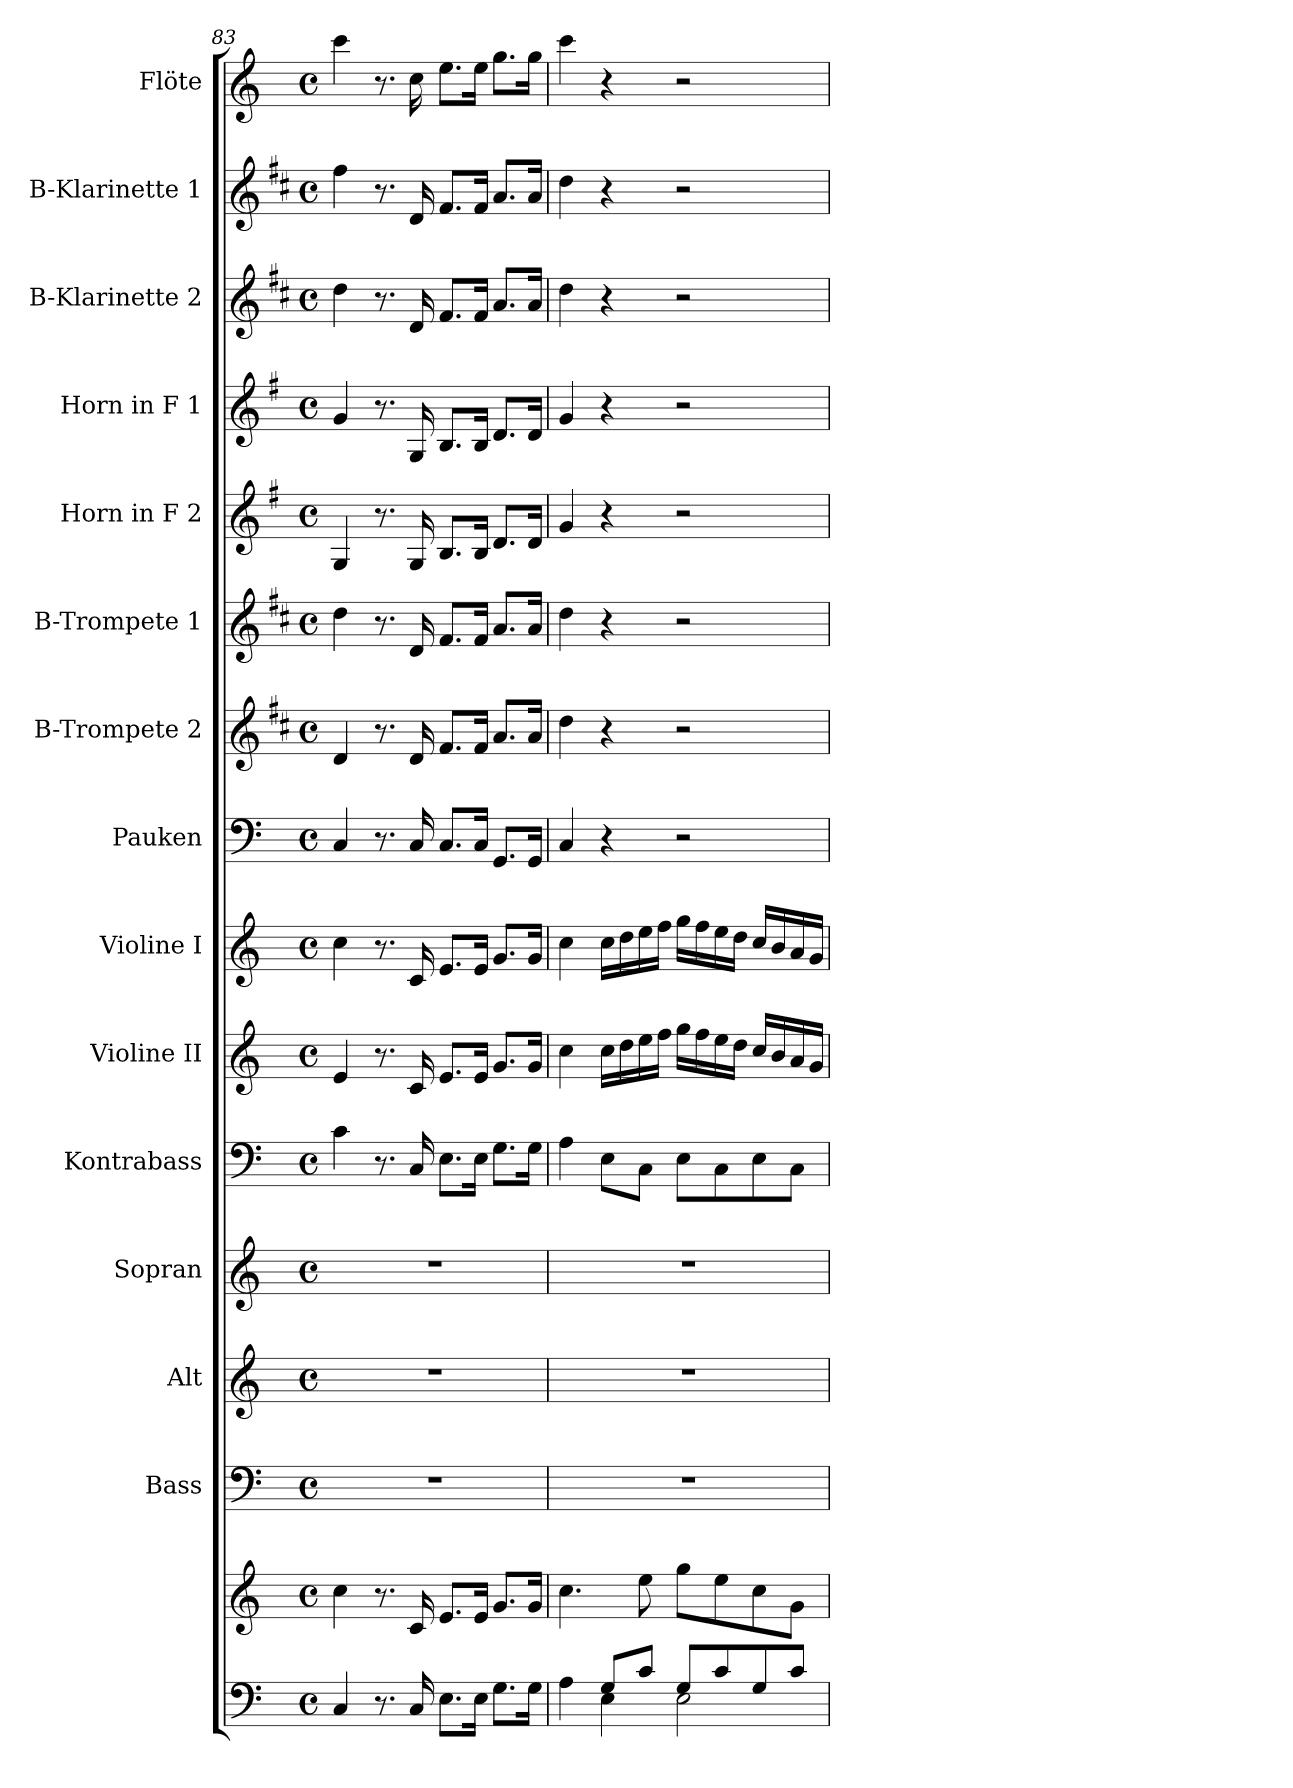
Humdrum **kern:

**kern	**kern	**kern	**kern	**kern	**kern	**kern	**kern	**kern	**kern	**kern	**kern	**kern	**kern	**kern	**kern
*part15	*part15	*part14	*part13	*part12	*part11	*part10	*part9	*part8	*part7	*part6	*part5	*part4	*part3	*part2	*part1
*staff16	*staff15	*staff14	*staff13	*staff12	*staff11	*staff10	*staff9	*staff8	*staff7	*staff6	*staff5	*staff4	*staff3	*staff2	*staff1
*	*	*I"Bass	*I"Alt	*I"Sopran	*I"Kontrabass	*I"Violine II	*I"Violine I	*I"Pauken	*I"B-Trompete 2	*I"B-Trompete 1	*I"Horn in F 2	*I"Horn in F 1	*I"B-Klarinette 2	*I"B-Klarinette 1	*I"Flöte
*	*	*I'B.	*I'A.	*I'S.	*I'Kb.	*I'Vl. II	*I'Vl. I	*I'Pk.	*I'B Trp. 2	*I'B Trp. 1	*	*	*I'B Kl. 2	*I'B Kl. 1	*I'Fl.
*clefF4	*clefG2	*clefF4	*clefG2	*clefG2	*clefF4	*clefG2	*clefG2	*clefF4	*clefG2	*clefG2	*clefG2	*clefG2	*clefG2	*clefG2	*clefG2
*	*	*	*	*	*ITrd7c12	*	*	*	*ITrd1c2	*ITrd1c2	*ITrd4c7	*ITrd4c7	*ITrd1c2	*ITrd1c2	*
*k[]	*k[]	*k[]	*k[]	*k[]	*k[]	*k[]	*k[]	*k[]	*k[]	*k[]	*k[]	*k[]	*k[]	*k[]	*k[]
*C:	*C:	*C:	*C:	*C:	*C:	*C:	*C:	*C:	*C:	*C:	*C:	*C:	*C:	*C:	*C:
*M4/4	*M4/4	*M4/4	*M4/4	*M4/4	*M4/4	*M4/4	*M4/4	*M4/4	*M4/4	*M4/4	*M4/4	*M4/4	*M4/4	*M4/4	*M4/4
*met(c)	*met(c)	*met(c)	*met(c)	*met(c)	*met(c)	*met(c)	*met(c)	*met(c)	*met(c)	*met(c)	*met(c)	*met(c)	*met(c)	*met(c)	*met(c)
=83	=83	=83	=83	=83	=83	=83	=83	=83	=83	=83	=83	=83	=83	=83	=83
4C/	4cc\	1r	1r	1r	4C\	4e/	4cc\	4C/	4c/	4cc\	4C/	4c/	4cc\	4ee\	4ccc\
8.r	8.r	.	.	.	8.r	8.r	8.r	8.r	8.r	8.r	8.r	8.r	8.r	8.r	8.r
16C/	16c/	.	.	.	16CC/	16c/	16c/	16C/	16c/	16c/	16C/	16C/	16c/	16c/	16cc\
8.E\L	8.e/L	.	.	.	8.EE\L	8.e/L	8.e/L	8.C/L	8.e/L	8.e/L	8.E/L	8.E/L	8.e/L	8.e/L	8.ee\L
16E\Jk	16e/Jk	.	.	.	16EE\Jk	16e/Jk	16e/Jk	16C/Jk	16e/Jk	16e/Jk	16E/Jk	16E/Jk	16e/Jk	16e/Jk	16ee\Jk
8.G\L	8.g/L	.	.	.	8.GG\L	8.g/L	8.g/L	8.GG/L	8.g/L	8.g/L	8.G/L	8.G/L	8.g/L	8.g/L	8.gg\L
16G\Jk	16g/Jk	.	.	.	16GG\Jk	16g/Jk	16g/Jk	16GG/Jk	16g/Jk	16g/Jk	16G/Jk	16G/Jk	16g/Jk	16g/Jk	16gg\Jk
=84	=84	=84	=84	=84	=84	=84	=84	=84	=84	=84	=84	=84	=84	=84	=84
*^	*	*	*	*	*	*	*	*	*	*	*	*	*	*	*
4ryy	4A\	4.cc\	1r	1r	1r	4AA\	4cc\	4cc\	4C/	4cc\	4cc\	4c/	4c/	4cc\	4cc\	4ccc\
8G/L	4E\	.	.	.	.	8EE\L	16cc\LL	16cc\LL	4r	4r	4r	4r	4r	4r	4r	4r
.	.	.	.	.	.	.	16dd\	16dd\	.	.	.	.	.	.	.	.
8c/J	.	8ee\	.	.	.	8CC\J	16ee\	16ee\	.	.	.	.	.	.	.	.
.	.	.	.	.	.	.	16ff\JJ	16ff\JJ	.	.	.	.	.	.	.	.
8G/L	2E\	8gg\L	.	.	.	8EE\L	16gg\LL	16gg\LL	2r	2r	2r	2r	2r	2r	2r	2r
.	.	.	.	.	.	.	16ff\	16ff\	.	.	.	.	.	.	.	.
8c/	.	8ee\	.	.	.	8CC\	16ee\	16ee\	.	.	.	.	.	.	.	.
.	.	.	.	.	.	.	16dd\JJ	16dd\JJ	.	.	.	.	.	.	.	.
8G/	.	8cc\	.	.	.	8EE\	16cc/LL	16cc/LL	.	.	.	.	.	.	.	.
.	.	.	.	.	.	.	16b/	16b/	.	.	.	.	.	.	.	.
8c/J	.	8g\J	.	.	.	8CC\J	16a/	16a/	.	.	.	.	.	.	.	.
.	.	.	.	.	.	.	16g/JJ	16g/JJ	.	.	.	.	.	.	.	.
*v	*v	*	*	*	*	*	*	*	*	*	*	*	*	*	*	*
=	=	=	=	=	=	=	=	=	=	=	=	=	=	=	=
*-	*-	*-	*-	*-	*-	*-	*-	*-	*-	*-	*-	*-	*-	*-	*-
